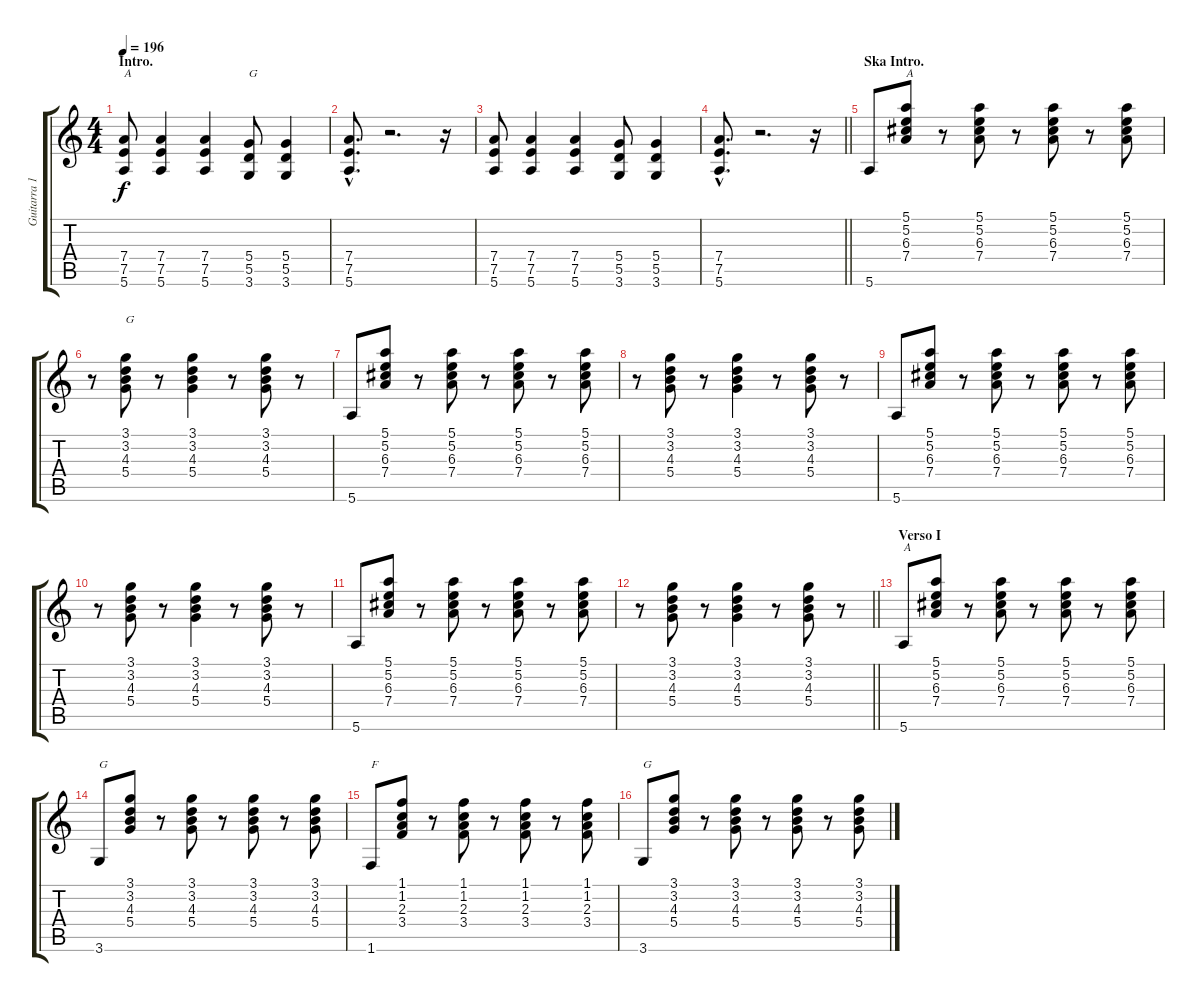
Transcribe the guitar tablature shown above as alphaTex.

\track ("Guitarra 1 - Mathias" "Guitarra 1") {instrument distortionguitar}
\staff {score tabs}
\tuning (E4 B3 G3 D3 A2 E2) {hide}
\ts (4 4)
\section ("" "Intro.")
\tempo 196
\clef g2
\ks c
(7.4 7.5 5.6).8{txt "A" dy f volume 16 instrument distortionguitar} (7.4 7.5 5.6).4 (7.4 7.5 5.6).4 (5.4 5.5 3.6).8{txt "G"} (5.4 5.5 3.6).4 |
(7.4{hac} 7.5{hac} 5.6{hac}).8{d} r.2{d} r.16 |
(7.4 7.5 5.6).8 (7.4 7.5 5.6).4 (7.4 7.5 5.6).4 (5.4 5.5 3.6).8 (5.4 5.5 3.6).4 |
\barLineRight lightlight
(7.4{hac} 7.5{hac} 5.6{hac}).8{d} r.2{d} r.16 |
\section ("" "Ska Intro.")
5.6.8{volume 15} (5.1 5.2 6.3 7.4).8{txt "A"} r.8 (5.1 5.2 6.3 7.4).8 r.8 (5.1 5.2 6.3 7.4).8 r.8 (5.1 5.2 6.3 7.4).8 |
r.8 (3.1 3.2 4.3 5.4).8{txt "G"} r.8 (3.1 3.2 4.3 5.4).4 r.8 (3.1 3.2 4.3 5.4).8 r.8 |
5.6.8 (5.1 5.2 6.3 7.4).8 r.8 (5.1 5.2 6.3 7.4).8 r.8 (5.1 5.2 6.3 7.4).8 r.8 (5.1 5.2 6.3 7.4).8 |
r.8 (3.1 3.2 4.3 5.4).8 r.8 (3.1 3.2 4.3 5.4).4 r.8 (3.1 3.2 4.3 5.4).8 r.8 |
5.6.8 (5.1 5.2 6.3 7.4).8 r.8 (5.1 5.2 6.3 7.4).8 r.8 (5.1 5.2 6.3 7.4).8 r.8 (5.1 5.2 6.3 7.4).8 |
r.8 (3.1 3.2 4.3 5.4).8 r.8 (3.1 3.2 4.3 5.4).4 r.8 (3.1 3.2 4.3 5.4).8 r.8 |
5.6.8 (5.1 5.2 6.3 7.4).8 r.8 (5.1 5.2 6.3 7.4).8 r.8 (5.1 5.2 6.3 7.4).8 r.8 (5.1 5.2 6.3 7.4).8 |
\barLineRight lightlight
r.8 (3.1 3.2 4.3 5.4).8 r.8 (3.1 3.2 4.3 5.4).4 r.8 (3.1 3.2 4.3 5.4).8 r.8 |
\section ("" "Verso I")
5.6.8{txt "A"} (5.1 5.2 6.3 7.4).8 r.8 (5.1 5.2 6.3 7.4).8 r.8 (5.1 5.2 6.3 7.4).8 r.8 (5.1 5.2 6.3 7.4).8 |
3.6.8{txt "G"} (3.1 3.2 4.3 5.4).8 r.8 (3.1 3.2 4.3 5.4).8 r.8 (3.1 3.2 4.3 5.4).8 r.8 (3.1 3.2 4.3 5.4).8 |
1.6.8{txt "F"} (1.1 1.2 2.3 3.4).8 r.8 (1.1 1.2 2.3 3.4).8 r.8 (1.1 1.2 2.3 3.4).8 r.8 (1.1 1.2 2.3 3.4).8 |
3.6.8{txt "G"} (3.1 3.2 4.3 5.4).8 r.8 (3.1 3.2 4.3 5.4).8 r.8 (3.1 3.2 4.3 5.4).8 r.8 (3.1 3.2 4.3 5.4).8
